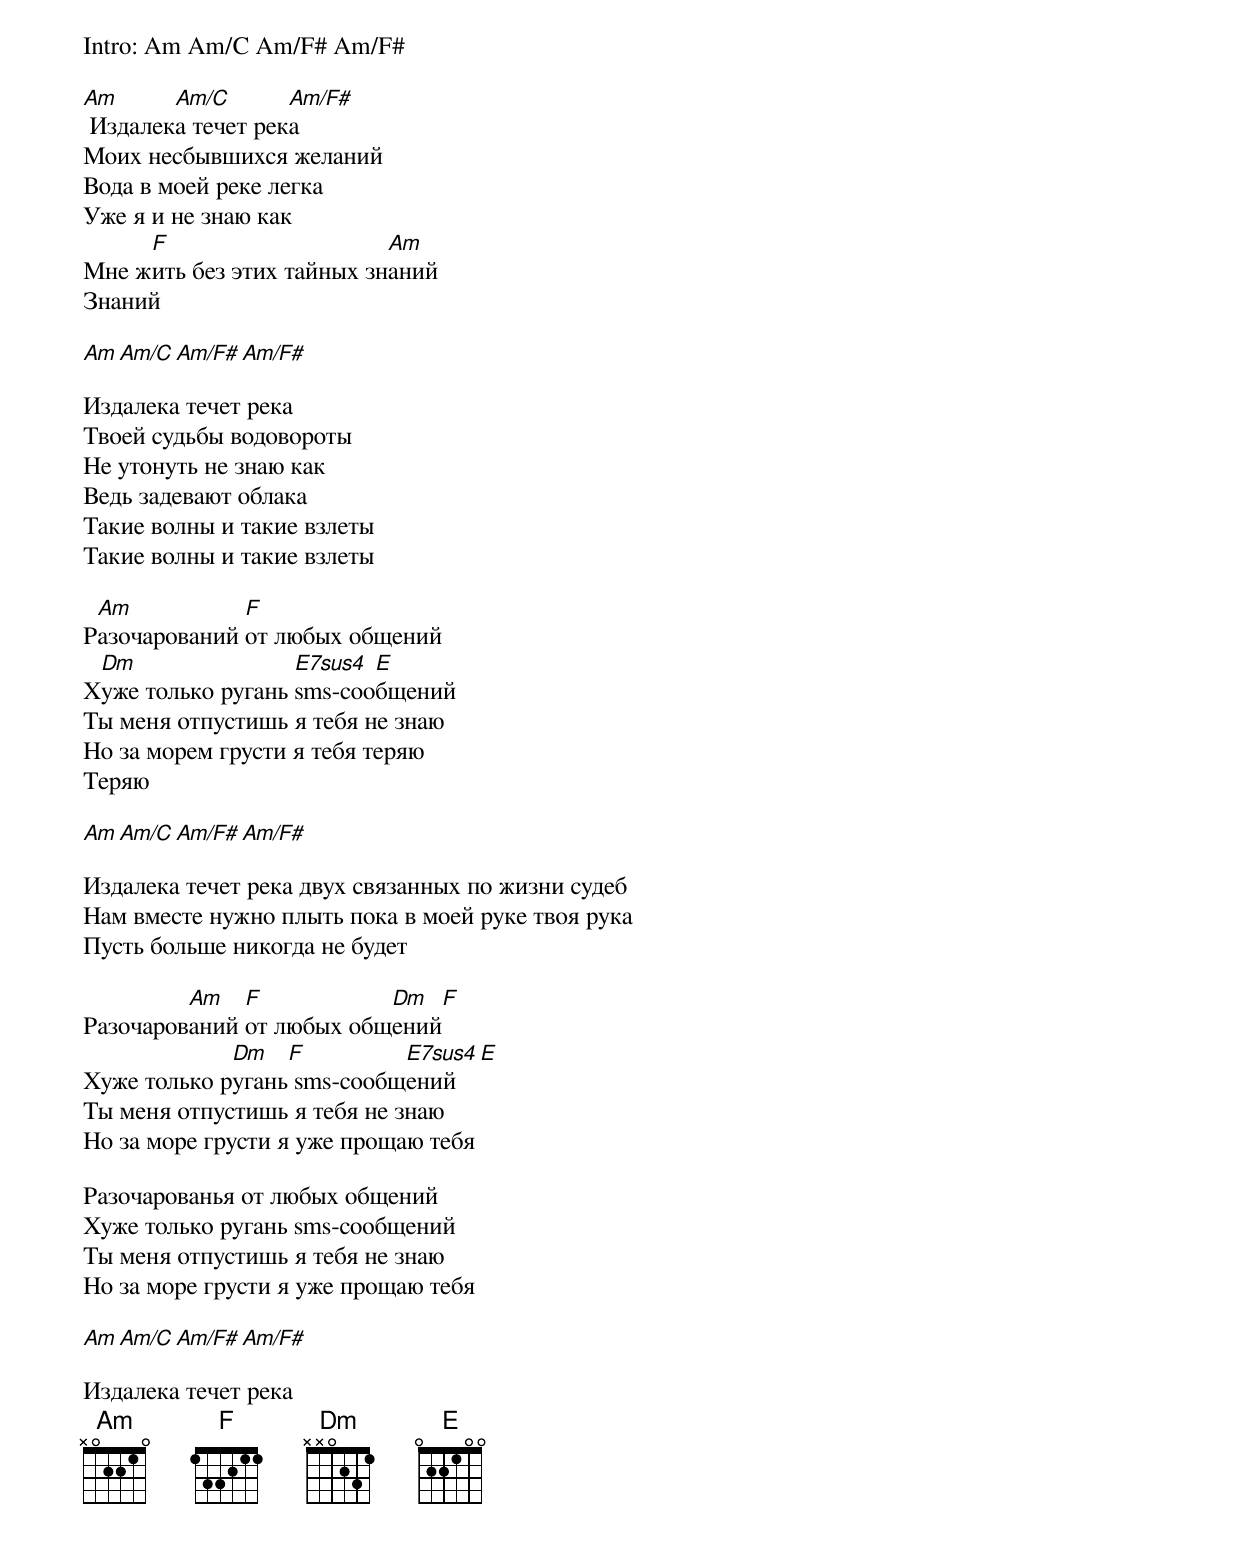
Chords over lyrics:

Intro: Am Am/C Am/F# Am/F#

Am      Am/C       Am/F#
 Издалека течет река
Моих несбывшихся желаний
Вода в моей реке легка
Уже я и не знаю как
     F                     Am
Мне жить без этих тайных знаний
Знаний

Am Am/C Am/F# Am/F#

Издалека течет река
Твоей судьбы водовороты
Не утонуть не знаю как
Ведь задевают облака
Такие волны и такие взлеты
Такие волны и такие взлеты

 Am           F
Разочарований от любых общений
 Dm                E7sus4 E
Хуже только ругань sms-сообщений
Ты меня отпустишь я тебя не знаю
Но за морем грусти я тебя теряю
Теряю

Am Am/C Am/F# Am/F#

Издалека течет река двух связанных по жизни судеб
Нам вместе нужно плыть пока в моей руке твоя рука
Пусть больше никогда не будет

         Am   F           Dm  F
Разочарований от любых общений
             Dm   F         E7sus4 E
Хуже только ругань sms-сообщений
Ты меня отпустишь я тебя не знаю
Но за море грусти я уже прощаю тебя

Разочарованья от любых общений
Хуже только ругань sms-сообщений
Ты меня отпустишь я тебя не знаю
Но за море грусти я уже прощаю тебя

Am Am/C Am/F# Am/F#

Издалека течет река
